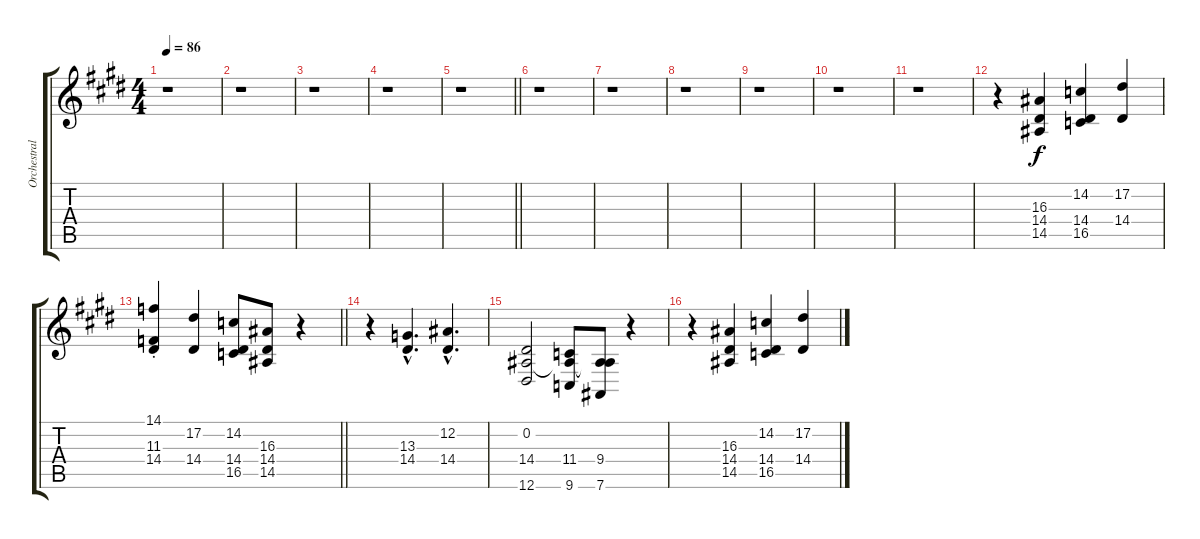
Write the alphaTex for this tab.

\track ("Orchestral" "Orchestral") {instrument stringensemble1}
\staff {score tabs}
\tuning (Eb4 Bb3 Gb3 Db3 Ab2 Eb2) {hide}
\ts (4 4)
\tempo 86
\clef g2
\ks c#minor
r.1{dy fff} |
\ks e
r.1 |
\ks c#minor
r.1 |
r.1 |
\barLineRight lightlight
r.1 |
\ks e
r.1 |
\ks c#minor
r.1 |
r.1 |
r.1 |
\ks e
r.1 |
\ks c#minor
r.1 |
r.4 (16.3 14.4 14.5).4{dy f} (14.2 14.4 16.5).4 (17.2 14.4).4 |
\barLineRight lightlight
(14.1{st} 11.3{st} 14.4{st}).4 (17.2 14.4).4 (14.2 14.4 16.5).8 (16.3 14.4 14.5).8 r.4 |
\ks e
r.4 (13.3{hac} 14.4{hac}).4{d} (12.2{hac} 14.4{hac}).4{d} |
\ks c#minor
(0.2 14.4 12.6).2 (0.2{t} 11.4 9.6).8 (0.2{t} 9.4 7.6).8 r.4 |
r.4 (16.3 14.4 14.5).4 (14.2 14.4 16.5).4 (17.2 14.4).4
